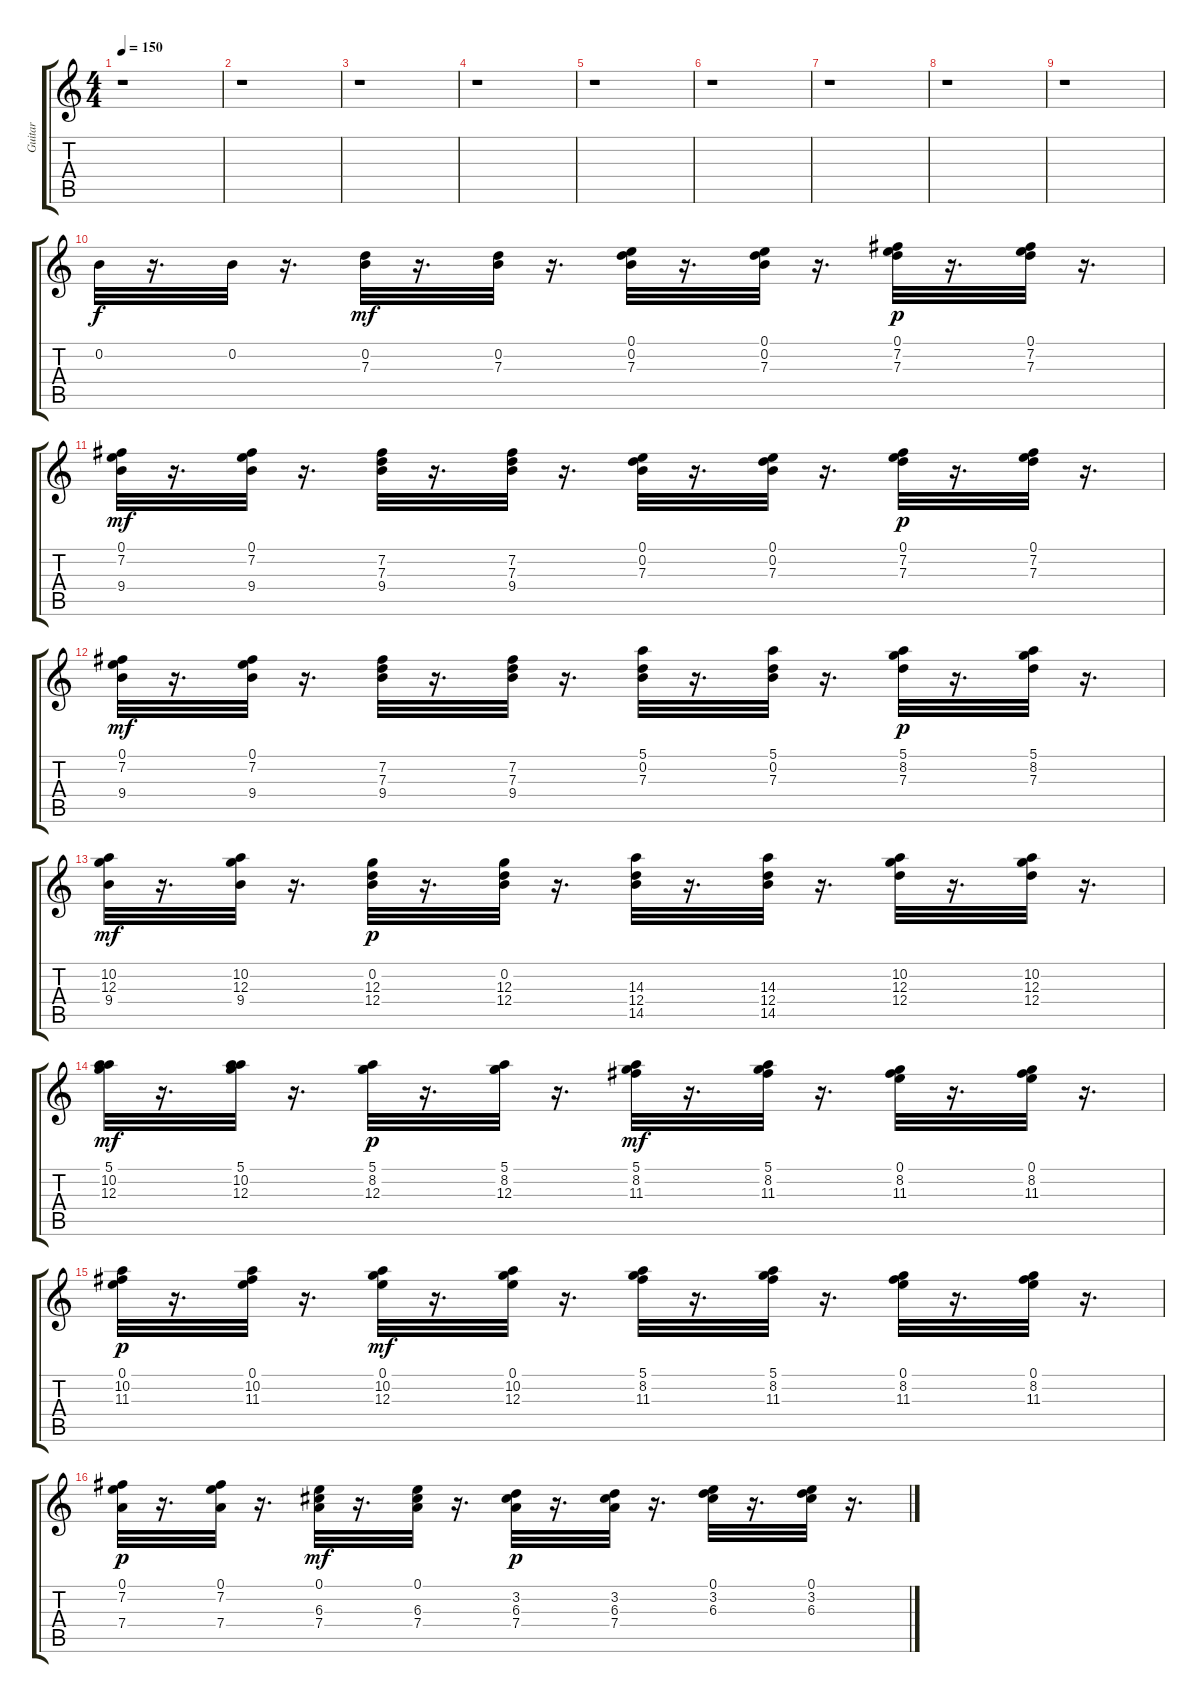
\track ("Guitar" "Guitar") {instrument distortionguitar}
\staff {score tabs}
\tuning (E4 B3 G3 D3 A2 E2) {hide}
\ts (4 4)
\tempo 150
\clef g2
\ks c
r.1{dy f} |
r.1 |
r.1 |
r.1 |
r.1 |
r.1 |
r.1 |
r.1 |
r.1 |
0.2.32 r.16{d} 0.2.32 r.16{d} (0.2 7.3).32{dy mf} r.16{d} (0.2 7.3).32 r.16{d} (0.1 0.2 7.3).32 r.16{d} (0.1 0.2 7.3).32 r.16{d} (0.1 7.2 7.3).32{dy p} r.16{d} (0.1 7.2 7.3).32 r.16{d} |
(0.1 7.2 9.4).32{dy mf} r.16{d} (0.1 7.2 9.4).32 r.16{d} (7.2 7.3 9.4).32 r.16{d} (7.2 7.3 9.4).32 r.16{d} (0.1 0.2 7.3).32 r.16{d} (0.1 0.2 7.3).32 r.16{d} (0.1 7.2 7.3).32{dy p} r.16{d} (0.1 7.2 7.3).32 r.16{d} |
(0.1 7.2 9.4).32{dy mf} r.16{d} (0.1 7.2 9.4).32 r.16{d} (7.2 7.3 9.4).32 r.16{d} (7.2 7.3 9.4).32 r.16{d} (5.1 0.2 7.3).32 r.16{d} (5.1 0.2 7.3).32 r.16{d} (5.1 8.2 7.3).32{dy p} r.16{d} (5.1 8.2 7.3).32 r.16{d} |
(10.2 12.3 9.4).32{dy mf} r.16{d} (10.2 12.3 9.4).32 r.16{d} (0.2 12.3 12.4).32{dy p} r.16{d} (0.2 12.3 12.4).32 r.16{d} (14.3 12.4 14.5).32 r.16{d} (14.3 12.4 14.5).32 r.16{d} (10.2 12.3 12.4).32 r.16{d} (10.2 12.3 12.4).32 r.16{d} |
(5.1 10.2 12.3).32{dy mf} r.16{d} (5.1 10.2 12.3).32 r.16{d} (5.1 8.2 12.3).32{dy p} r.16{d} (5.1 8.2 12.3).32 r.16{d} (5.1 8.2 11.3).32{dy mf} r.16{d} (5.1 8.2 11.3).32 r.16{d} (0.1 8.2 11.3).32 r.16{d} (0.1 8.2 11.3).32 r.16{d} |
(0.1 10.2 11.3).32{dy p} r.16{d} (0.1 10.2 11.3).32 r.16{d} (0.1 10.2 12.3).32{dy mf} r.16{d} (0.1 10.2 12.3).32 r.16{d} (5.1 8.2 11.3).32 r.16{d} (5.1 8.2 11.3).32 r.16{d} (0.1 8.2 11.3).32 r.16{d} (0.1 8.2 11.3).32 r.16{d} |
(0.1 7.2 7.4).32{dy p} r.16{d} (0.1 7.2 7.4).32 r.16{d} (0.1 6.3 7.4).32{dy mf} r.16{d} (0.1 6.3 7.4).32 r.16{d} (3.2 6.3 7.4).32{dy p} r.16{d} (3.2 6.3 7.4).32 r.16{d} (0.1 3.2 6.3).32 r.16{d} (0.1 3.2 6.3).32 r.16{d}
